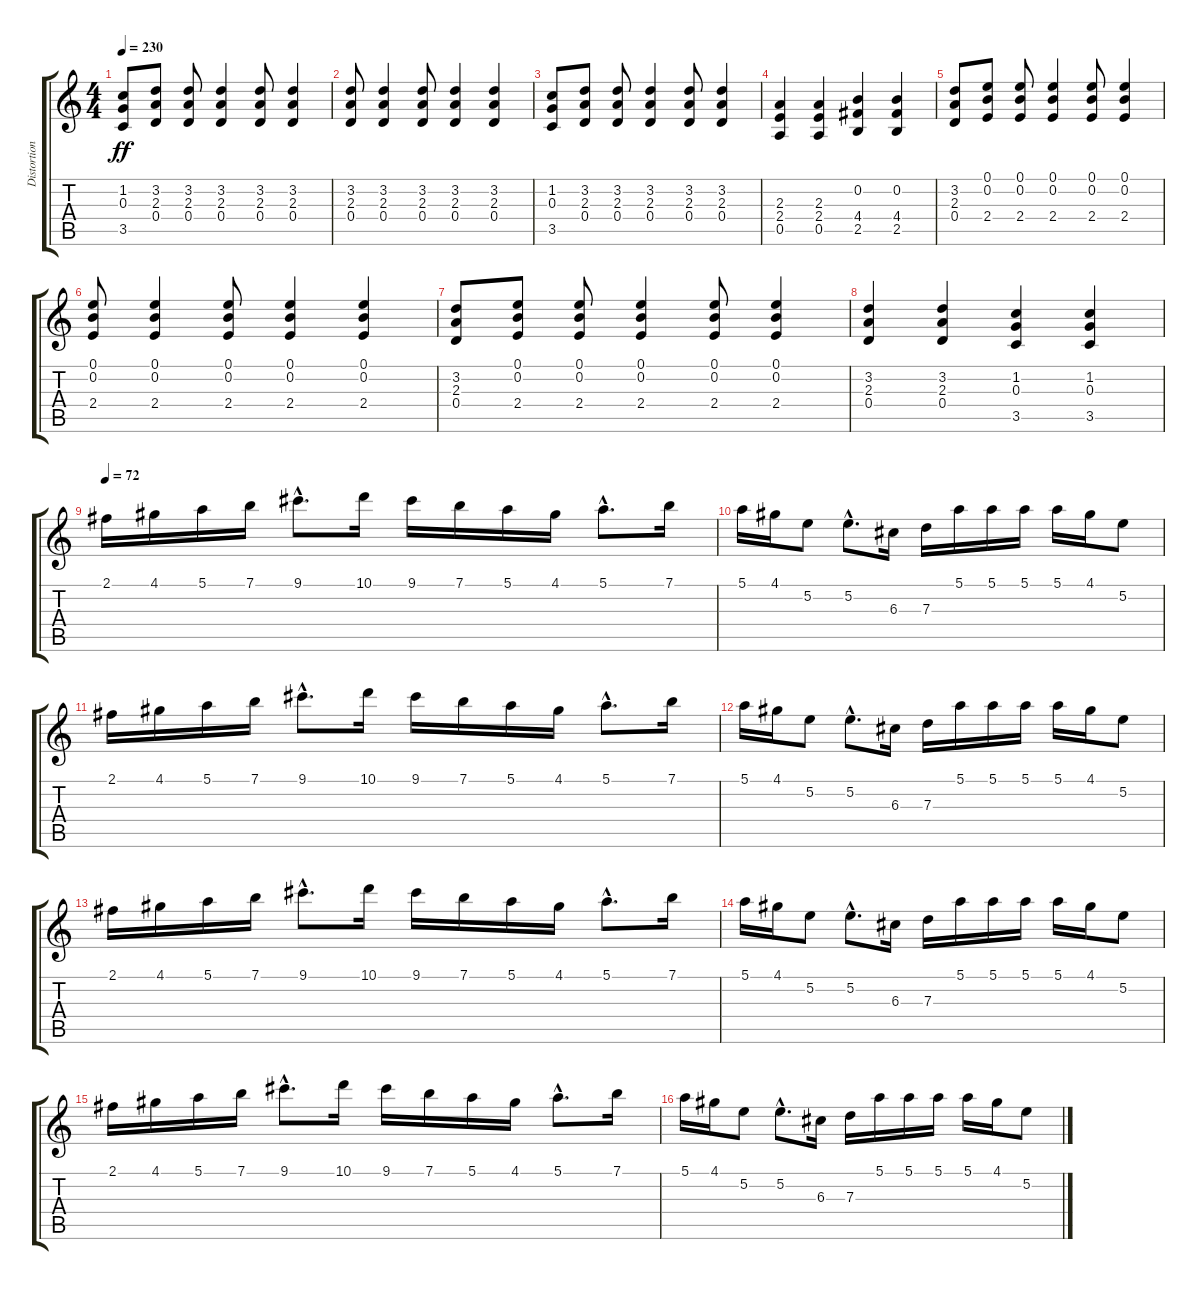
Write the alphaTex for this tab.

\track ("Distortion Guitar 2" "Distortion") {instrument distortionguitar}
\staff {score tabs}
\tuning (E4 B3 G3 D3 A2 E2) {hide}
\ts (4 4)
\tempo 230
\clef g2
\ks c
(1.2 0.3 3.5).8{dy ff} (3.2 2.3 0.4).8 (3.2 2.3 0.4).8 (3.2 2.3 0.4).4 (3.2 2.3 0.4).8 (3.2 2.3 0.4).4 |
(3.2 2.3 0.4).8 (3.2 2.3 0.4).4 (3.2 2.3 0.4).8 (3.2 2.3 0.4).4 (3.2 2.3 0.4).4 |
(1.2 0.3 3.5).8 (3.2 2.3 0.4).8 (3.2 2.3 0.4).8 (3.2 2.3 0.4).4 (3.2 2.3 0.4).8 (3.2 2.3 0.4).4 |
(2.3 2.4 0.5).4 (2.3 2.4 0.5).4 (0.2 4.4 2.5).4 (0.2 4.4 2.5).4 |
(3.2 2.3 0.4).8 (0.1 0.2 2.4).8 (0.1 0.2 2.4).8 (0.1 0.2 2.4).4 (0.1 0.2 2.4).8 (0.1 0.2 2.4).4 |
(0.1 0.2 2.4).8 (0.1 0.2 2.4).4 (0.1 0.2 2.4).8 (0.1 0.2 2.4).4 (0.1 0.2 2.4).4 |
(3.2 2.3 0.4).8 (0.1 0.2 2.4).8 (0.1 0.2 2.4).8 (0.1 0.2 2.4).4 (0.1 0.2 2.4).8 (0.1 0.2 2.4).4 |
(3.2 2.3 0.4).4 (3.2 2.3 0.4).4 (1.2 0.3 3.5).4 (1.2 0.3 3.5).4 |
\tempo 72
2.1.16 4.1.16 5.1.16 7.1.16 9.1{hac}.8{d} 10.1.16 9.1.16 7.1.16 5.1.16 4.1.16 5.1{hac}.8{d} 7.1.16 |
5.1.16 4.1.16 5.2.8 5.2{hac}.8{d} 6.3.16 7.3.16 5.1.16 5.1.16 5.1.16 5.1.16 4.1.16 5.2.8 |
2.1.16 4.1.16 5.1.16 7.1.16 9.1{hac}.8{d} 10.1.16 9.1.16 7.1.16 5.1.16 4.1.16 5.1{hac}.8{d} 7.1.16 |
5.1.16 4.1.16 5.2.8 5.2{hac}.8{d} 6.3.16 7.3.16 5.1.16 5.1.16 5.1.16 5.1.16 4.1.16 5.2.8 |
2.1.16 4.1.16 5.1.16 7.1.16 9.1{hac}.8{d} 10.1.16 9.1.16 7.1.16 5.1.16 4.1.16 5.1{hac}.8{d} 7.1.16 |
5.1.16 4.1.16 5.2.8 5.2{hac}.8{d} 6.3.16 7.3.16 5.1.16 5.1.16 5.1.16 5.1.16 4.1.16 5.2.8 |
2.1.16 4.1.16 5.1.16 7.1.16 9.1{hac}.8{d} 10.1.16 9.1.16 7.1.16 5.1.16 4.1.16 5.1{hac}.8{d} 7.1.16 |
5.1.16 4.1.16 5.2.8 5.2{hac}.8{d} 6.3.16 7.3.16 5.1.16 5.1.16 5.1.16 5.1.16 4.1.16 5.2.8
